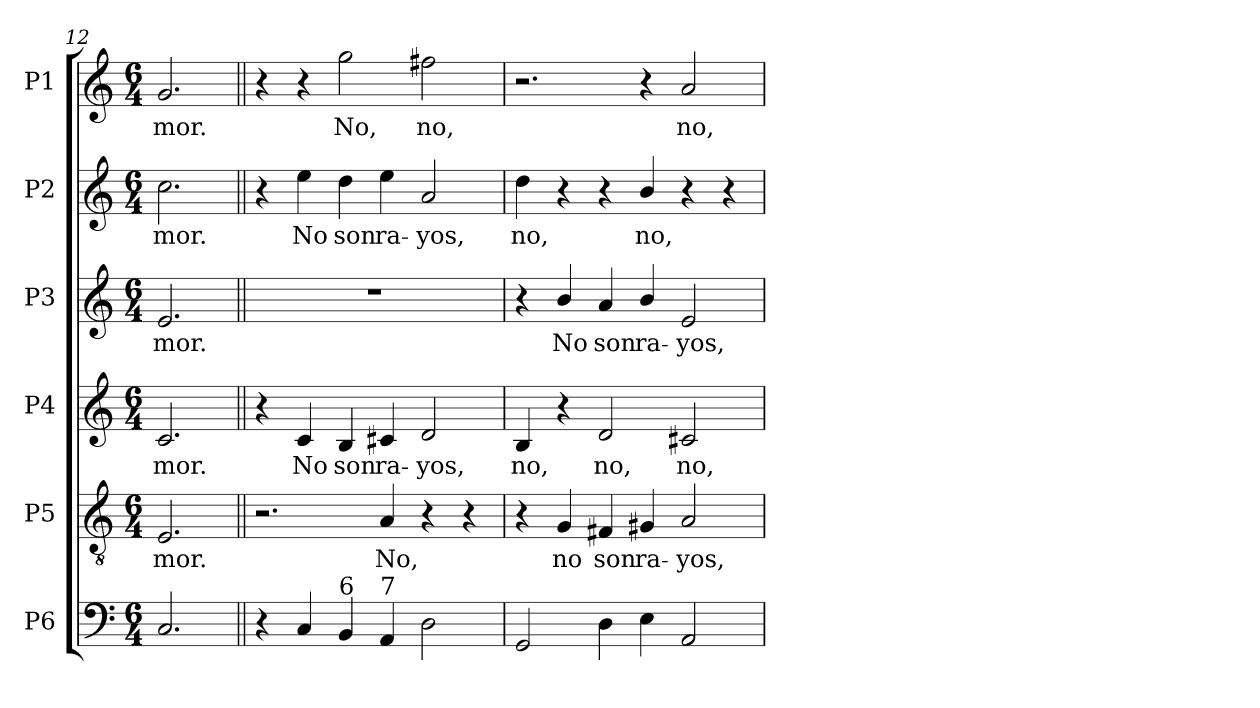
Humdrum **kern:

**kern	**kern	**text	**kern	**text	**kern	**text	**kern	**text	**kern	**text
*part6	*part5	*part5	*part4	*part4	*part3	*part3	*part2	*part2	*part1	*part1
*staff6	*staff5	*staff5	*staff4	*staff4	*staff3	*staff3	*staff2	*staff2	*staff1	*staff1
*I"P6	*I"P5	*	*I"P4	*	*I"P3	*	*I"P2	*	*I"P1	*
*clefF4	*clefGv2	*	*clefG2	*	*clefG2	*	*clefG2	*	*clefG2	*
*	*ITrd7c12	*	*	*	*	*	*	*	*	*
*k[]	*k[]	*	*k[]	*	*k[]	*	*k[]	*	*k[]	*
*C:	*C:	*	*C:	*	*C:	*	*C:	*	*C:	*
*M6/4	*M6/4	*	*M6/4	*	*M6/4	*	*M6/4	*	*M6/4	*
=12	=12	=12	=12	=12	=12	=12	=12	=12	=12	=12
!	!	!LO:LY:b:color=#000000	!	!	!	!	!	!	!	!
!	!	!	!	!LO:LY:b:color=#000000	!	!	!	!	!	!
!	!	!	!	!	!	!LO:LY:b:color=#000000	!	!	!	!
!	!	!	!	!	!	!	!	!LO:LY:b:color=#000000	!	!
!	!	!	!	!	!	!	!	!	!	!LO:LY:b:color=#000000
2.Ci/	2.EEi/	-mor.	2.ci/	-mor.	2.ei/	-mor.	2.cci\	-mor.	2.gi/	-mor.
!!LO:PB:g=z
=13||	=13||	=13||	=13||	=13||	=13||	=13||	=13||	=13||	=13||	=13||
!	!	!	!	!	!LO:N:vis=1	!	!	!	!	!
4r	2.r	.	4r	.	1.r	.	4r	.	4r	.
!	!	!	!	!LO:LY:b:color=#000000	!	!	!	!	!	!
!	!	!	!	!	!	!	!	!LO:LY:b:color=#000000	!	!
4Ci/	.	.	4ci/	No	.	.	4eei\	No	4r	.
!	!	!	!	!LO:LY:b:color=#000000	!	!	!	!	!	!
!	!	!	!	!	!	!	!	!LO:LY:b:color=#000000	!	!
!LO:TX:a:t=6	!	!	!	!	!	!	!	!	!	!
!	!	!	!	!	!	!	!	!	!	!LO:LY:b:color=#000000
4BBi/	.	.	4Bi/	son	.	.	4ddi\	son	2ggi\	No,
!	!	!LO:LY:b:color=#000000	!	!	!	!	!	!	!	!
!	!	!	!	!LO:LY:b:color=#000000	!	!	!	!	!	!
!LO:TX:a:t=7	!	!	!	!	!	!	!	!	!	!
!	!	!	!	!	!	!	!	!LO:LY:b:color=#000000	!	!
4AAi/	4AAi/	No,	4c#Xi/	ra-	.	.	4eei\	ra-	.	.
!	!	!	!	!LO:LY:b:color=#000000	!	!	!	!	!	!
!	!	!	!	!	!	!	!	!LO:LY:b:color=#000000	!	!
!	!	!	!	!	!	!	!	!	!	!LO:LY:b:color=#000000
2Di\	4r	.	2di/	-yos,	.	.	2ai/	-yos,	2ff#Xi\	no,
.	4r	.	.	.	.	.	.	.	.	.
=14	=14	=14	=14	=14	=14	=14	=14	=14	=14	=14
!	!	!	!	!LO:LY:b:color=#000000	!	!	!	!	!	!
!	!	!	!	!	!	!	!	!LO:LY:b:color=#000000	!	!
2GGi/	4r	.	4Bi/	no,	4r	.	4ddi\	no,	2.r	.
!	!	!LO:LY:b:color=#000000	!	!	!	!	!	!	!	!
!	!	!	!	!	!	!LO:LY:b:color=#000000	!	!	!	!
.	4GGi/	no	4r	.	4bi/	No	4r	.	.	.
!	!	!LO:LY:b:color=#000000	!	!	!	!	!	!	!	!
!	!	!	!	!LO:LY:b:color=#000000	!	!	!	!	!	!
!	!	!	!	!	!	!LO:LY:b:color=#000000	!	!	!	!
4Di\	4FF#Xi/	son	2di/	no,	4ai/	son	4r	.	.	.
!	!	!LO:LY:b:color=#000000	!	!	!	!	!	!	!	!
!	!	!	!	!	!	!LO:LY:b:color=#000000	!	!	!	!
!	!	!	!	!	!	!	!	!LO:LY:b:color=#000000	!	!
4Ei\	4GG#Xi/	ra-	.	.	4bi/	ra-	4bi/	no,	4r	.
!	!	!LO:LY:b:color=#000000	!	!	!	!	!	!	!	!
!	!	!	!	!LO:LY:b:color=#000000	!	!	!	!	!	!
!	!	!	!	!	!	!LO:LY:b:color=#000000	!	!	!	!
!	!	!	!	!	!	!	!	!	!	!LO:LY:b:color=#000000
2AAi/	2AAi/	-yos,	2c#Xi/	no,	2ei/	-yos,	4r	.	2ai/	no,
.	.	.	.	.	.	.	4r	.	.	.
=	=	=	=	=	=	=	=	=	=	=
*-	*-	*-	*-	*-	*-	*-	*-	*-	*-	*-
